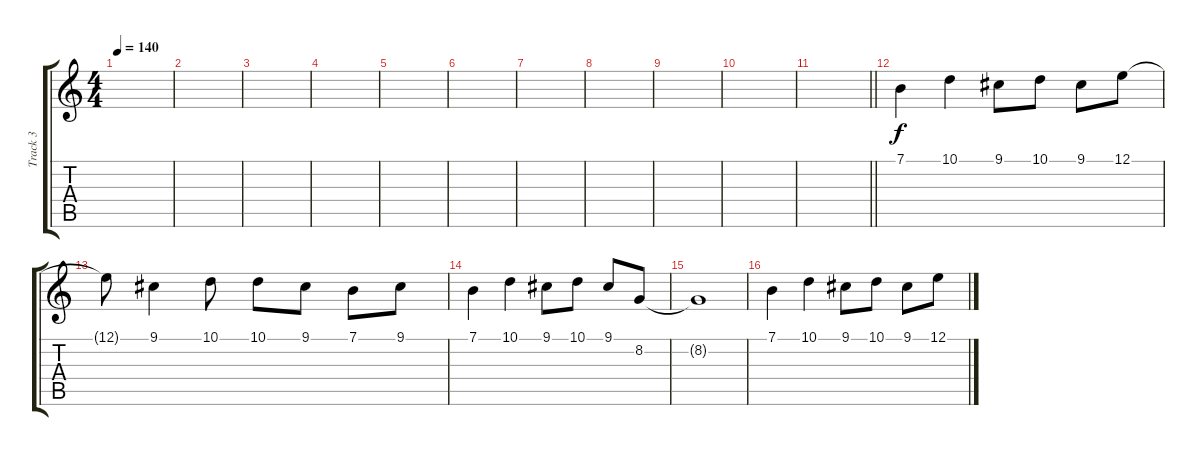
\track ("Track 3" "Track 3") {instrument churchorgan}
\staff {score tabs}
\tuning (E4 B3 G3 D3 A2 E2) {hide}
\ts (4 4)
\tempo 140
\clef g2
\ks c
|
|
|
|
|
|
|
|
|
|
\barLineRight lightlight
|
7.1.4 10.1.4 9.1.8 10.1.8 9.1.8 12.1.8 |
12.1{t}.8 9.1.4 10.1.8 10.1.8 9.1.8 7.1.8 9.1.8 |
7.1.4 10.1.4 9.1.8 10.1.8 9.1.8 8.2.8 |
8.2{t}.1 |
7.1.4 10.1.4 9.1.8 10.1.8 9.1.8 12.1.8
